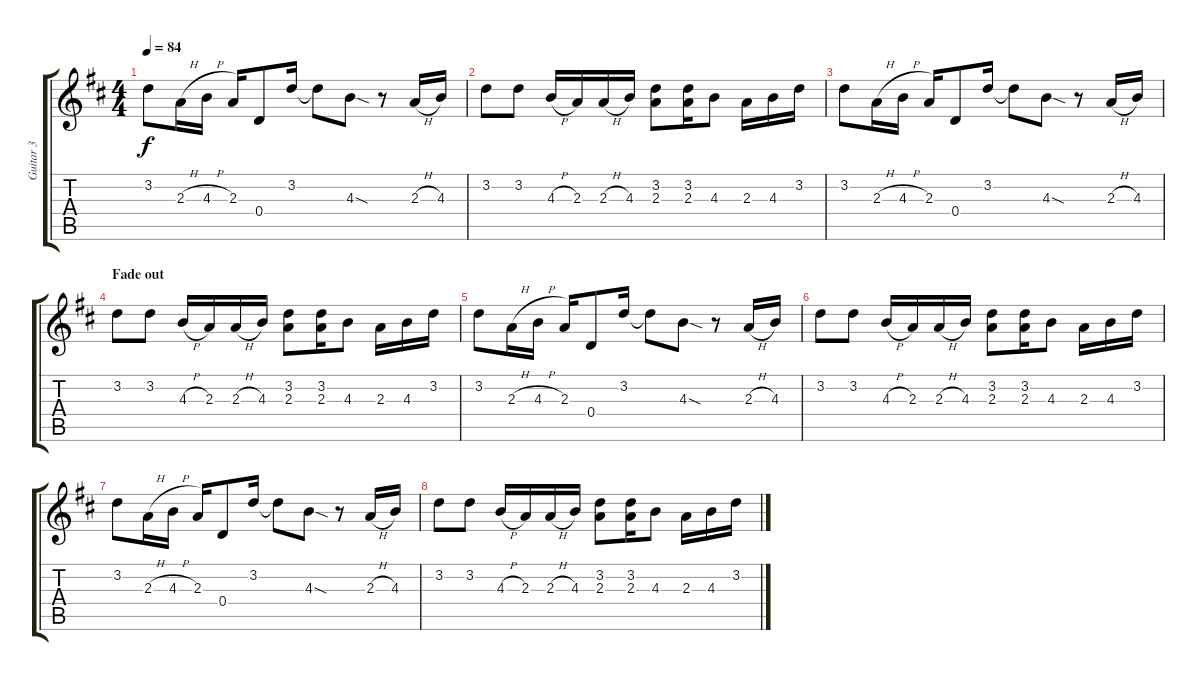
\track ("Guitar 3" "Guitar 3") {instrument acousticguitarsteel}
\staff {score tabs}
\tuning (E4 B3 G3 D3 A2 E2) {hide}
\ts (4 4)
\tempo 84
\clef g2
\ks d
3.2.8{dy f} 2.3{h}.16 4.3{h}.16 2.3.16 0.4.8 3.2.16 3.2{t}.8 4.3{sod}.8 r.8 2.3{h}.16 4.3.16 |
3.2.8 3.2.8 4.3{h}.16 2.3.16 2.3{h}.16 4.3.16 (3.2 2.3).8 (3.2 2.3).16 4.3.8 2.3.16 4.3.16 3.2.16 |
3.2.8 2.3{h}.16 4.3{h}.16 2.3.16 0.4.8 3.2.16 3.2{t}.8 4.3{sod}.8 r.8 2.3{h}.16 4.3.16 |
\section ("" "Fade out")
3.2.8 3.2.8 4.3{h}.16 2.3.16 2.3{h}.16 4.3.16 (3.2 2.3).8 (3.2 2.3).16 4.3.8 2.3.16 4.3.16 3.2.16 |
3.2.8 2.3{h}.16 4.3{h}.16 2.3.16 0.4.8 3.2.16 3.2{t}.8 4.3{sod}.8 r.8 2.3{h}.16 4.3.16 |
3.2.8 3.2.8 4.3{h}.16 2.3.16 2.3{h}.16 4.3.16 (3.2 2.3).8 (3.2 2.3).16 4.3.8 2.3.16 4.3.16 3.2.16 |
3.2.8 2.3{h}.16 4.3{h}.16 2.3.16 0.4.8 3.2.16 3.2{t}.8 4.3{sod}.8 r.8 2.3{h}.16 4.3.16 |
3.2.8 3.2.8 4.3{h}.16 2.3.16 2.3{h}.16 4.3.16 (3.2 2.3).8 (3.2 2.3).16 4.3.8 2.3.16 4.3.16 3.2.16
